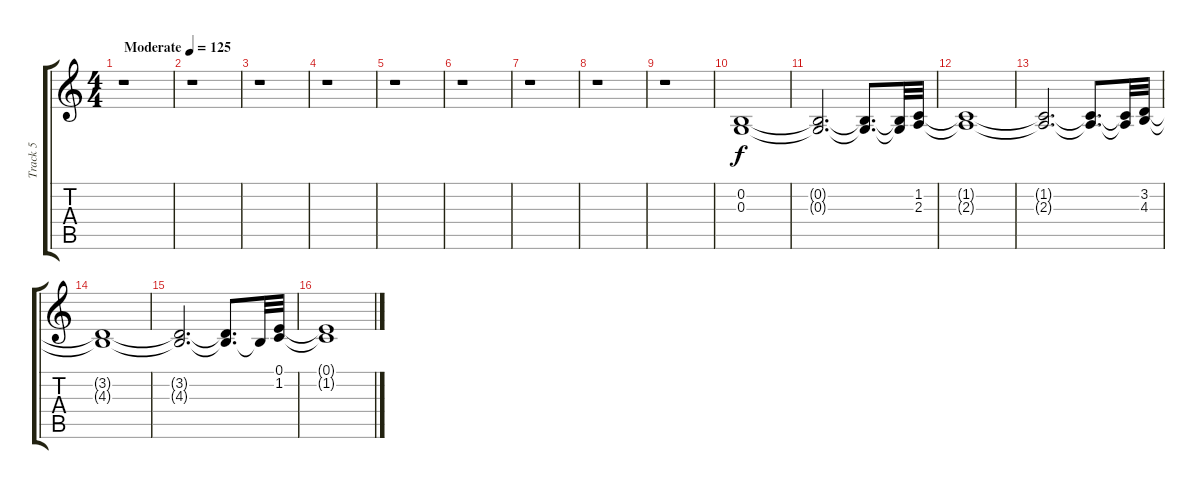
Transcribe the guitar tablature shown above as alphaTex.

\track ("Track 5" "Track 5") {instrument stringensemble2}
\staff {score tabs}
\tuning (E4 B3 G3 D3 A2 E2) {hide}
\ts (4 4)
\tempo (125 "Moderate")
\clef g2
\ks c
r.1{dy f instrument stringensemble2} |
r.1 |
r.1 |
r.1 |
r.1 |
r.1 |
r.1 |
r.1 |
r.1 |
(0.2 0.3).1 |
(0.2{t} 0.3{t}).2{d} (0.2{t} 0.3{t}).8{d} (0.2{t} 0.3{t}).32 (1.2 2.3).32 |
(1.2{t} 2.3{t}).1 |
(1.2{t} 2.3{t}).2{d} (1.2{t} 2.3{t}).8{d} (1.2{t} 2.3{t}).32 (3.2 4.3).32 |
(3.2{t} 4.3{t}).1 |
(3.2{t} 4.3{t}).2{d} (3.2{t} 4.3{t}).8{d} 4.3{t}.32 (0.1 1.2).32 |
(0.1{t} 1.2{t}).1
